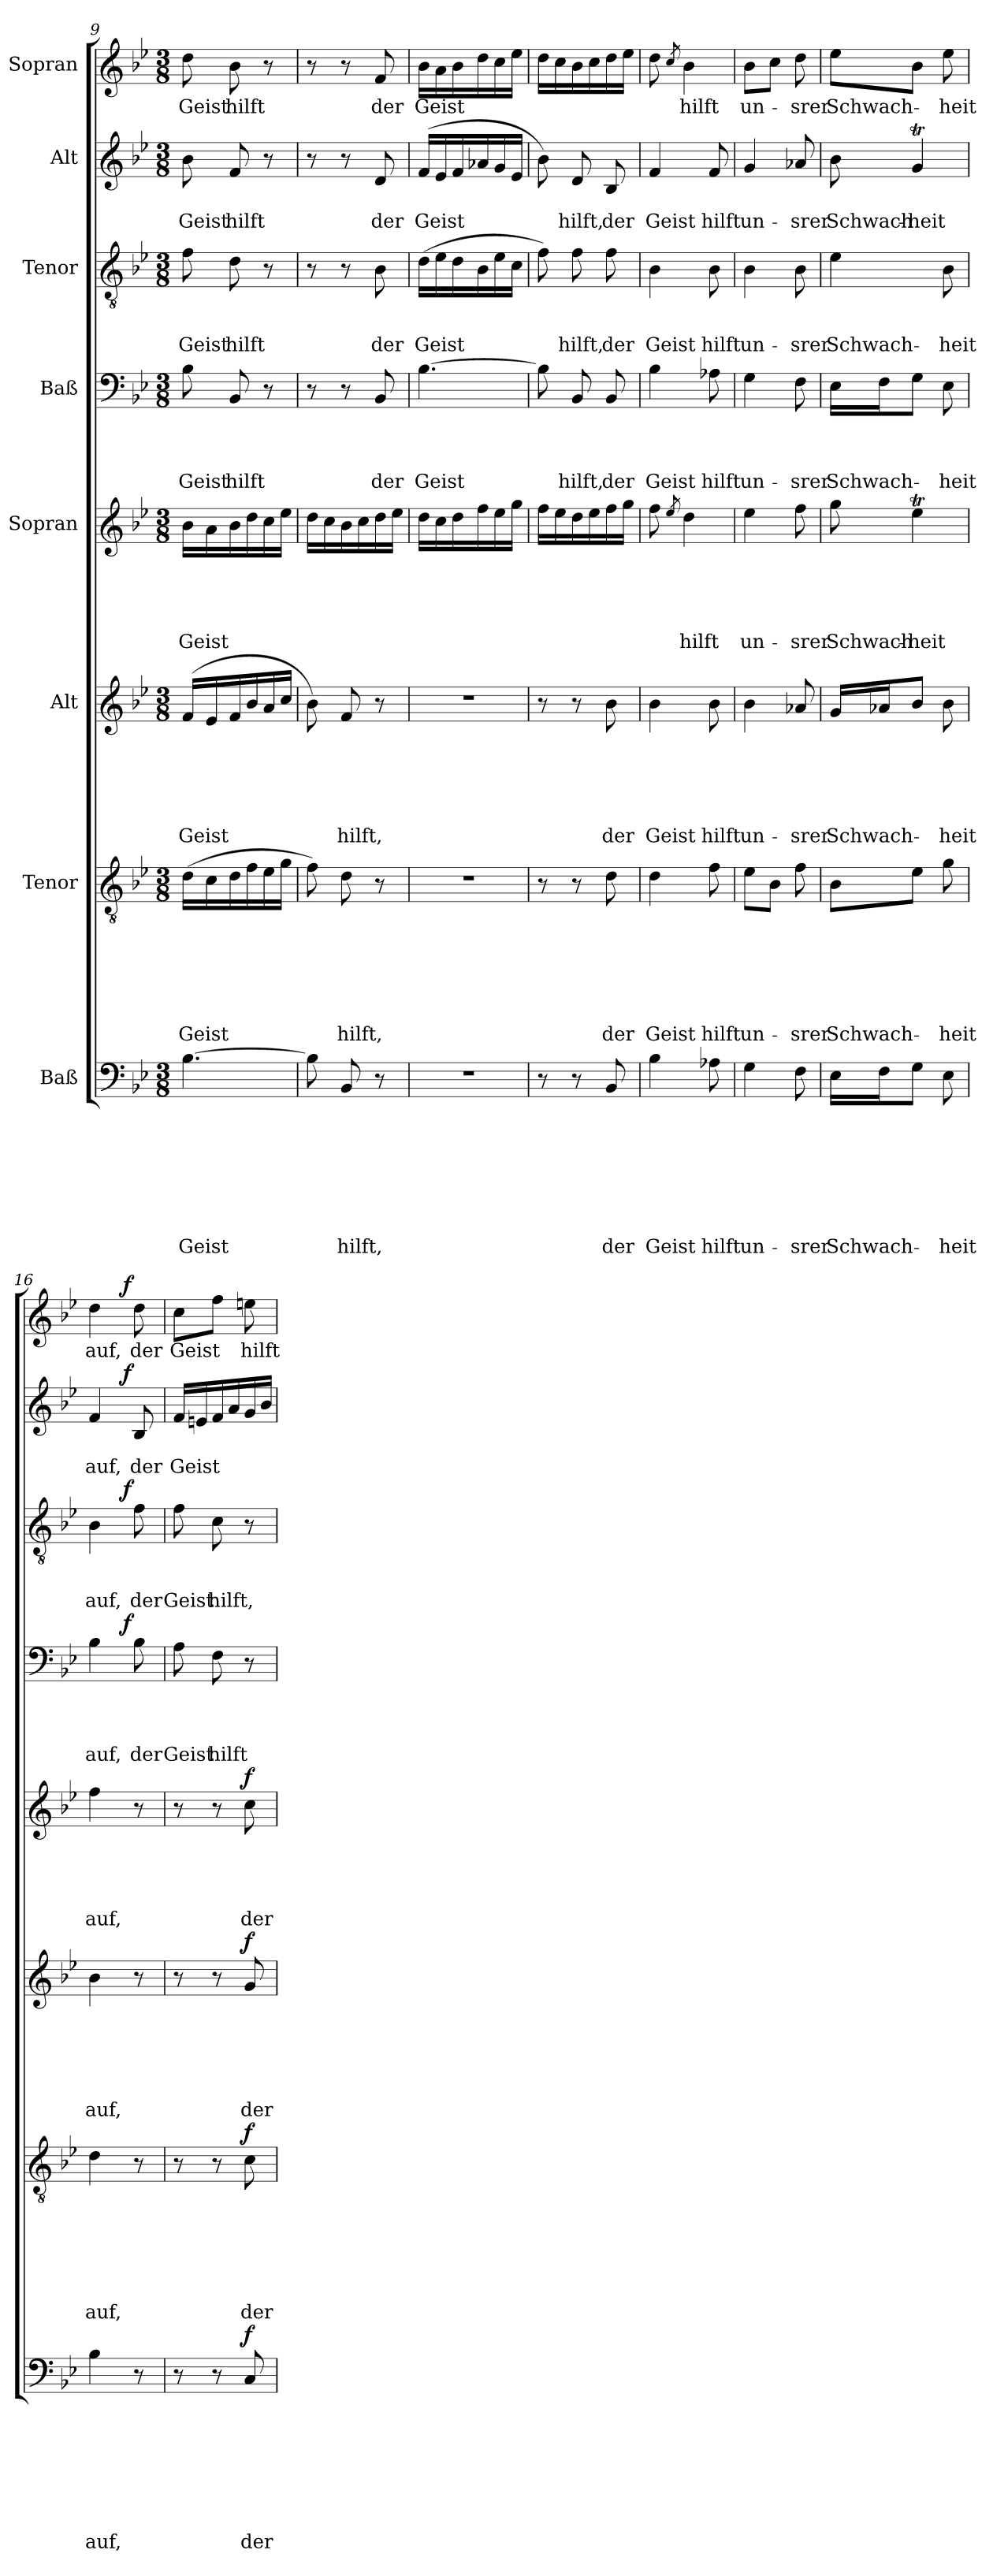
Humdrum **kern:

**kern	**text	**text	**text	**text	**text	**text	**text	**text	**dynam	**kern	**text	**text	**text	**text	**text	**text	**text	**dynam	**kern	**text	**text	**text	**text	**text	**text	**dynam	**kern	**text	**text	**text	**text	**text	**dynam	**kern	**text	**text	**text	**text	**dynam	**kern	**text	**text	**text	**dynam	**kern	**text	**text	**dynam	**kern	**text	**dynam
*part8	*part8	*part8	*part8	*part8	*part8	*part8	*part8	*part8	*part8	*part7	*part7	*part7	*part7	*part7	*part7	*part7	*part7	*part7	*part6	*part6	*part6	*part6	*part6	*part6	*part6	*part6	*part5	*part5	*part5	*part5	*part5	*part5	*part5	*part4	*part4	*part4	*part4	*part4	*part4	*part3	*part3	*part3	*part3	*part3	*part2	*part2	*part2	*part2	*part1	*part1	*part1
*staff8	*staff8	*staff8	*staff8	*staff8	*staff8	*staff8	*staff8	*staff8	*staff8	*staff7	*staff7	*staff7	*staff7	*staff7	*staff7	*staff7	*staff7	*staff7	*staff6	*staff6	*staff6	*staff6	*staff6	*staff6	*staff6	*staff6	*staff5	*staff5	*staff5	*staff5	*staff5	*staff5	*staff5	*staff4	*staff4	*staff4	*staff4	*staff4	*staff4	*staff3	*staff3	*staff3	*staff3	*staff3	*staff2	*staff2	*staff2	*staff2	*staff1	*staff1	*staff1
*I"Baß	*	*	*	*	*	*	*	*	*	*I"Tenor	*	*	*	*	*	*	*	*	*I"Alt	*	*	*	*	*	*	*	*I"Sopran	*	*	*	*	*	*	*I"Baß	*	*	*	*	*	*I"Tenor	*	*	*	*	*I"Alt	*	*	*	*I"Sopran	*	*
*clefF4	*	*	*	*	*	*	*	*	*	*clefGv2	*	*	*	*	*	*	*	*	*clefG2	*	*	*	*	*	*	*	*clefG2	*	*	*	*	*	*	*clefF4	*	*	*	*	*	*clefGv2	*	*	*	*	*clefG2	*	*	*	*clefG2	*	*
*k[b-e-]	*	*	*	*	*	*	*	*	*	*k[b-e-]	*	*	*	*	*	*	*	*	*k[b-e-]	*	*	*	*	*	*	*	*k[b-e-]	*	*	*	*	*	*	*k[b-e-]	*	*	*	*	*	*k[b-e-]	*	*	*	*	*k[b-e-]	*	*	*	*k[b-e-]	*	*
*B-:	*	*	*	*	*	*	*	*	*	*B-:	*	*	*	*	*	*	*	*	*B-:	*	*	*	*	*	*	*	*B-:	*	*	*	*	*	*	*B-:	*	*	*	*	*	*B-:	*	*	*	*	*B-:	*	*	*	*B-:	*	*
*M3/8	*	*	*	*	*	*	*	*	*	*M3/8	*	*	*	*	*	*	*	*	*M3/8	*	*	*	*	*	*	*	*M3/8	*	*	*	*	*	*	*M3/8	*	*	*	*	*	*M3/8	*	*	*	*	*M3/8	*	*	*	*M3/8	*	*
=9	=9	=9	=9	=9	=9	=9	=9	=9	=9	=9	=9	=9	=9	=9	=9	=9	=9	=9	=9	=9	=9	=9	=9	=9	=9	=9	=9	=9	=9	=9	=9	=9	=9	=9	=9	=9	=9	=9	=9	=9	=9	=9	=9	=9	=9	=9	=9	=9	=9	=9	=9
[4.B-!\	.	.	.	.	.	.	.	Geist	.	(16d!\LL	.	.	.	.	.	.	Geist	.	(16f!/LL	.	.	.	.	.	Geist	.	16b-!\LL	.	.	.	.	Geist	.	8B-!\	.	.	.	Geist	.	8f!\	.	.	Geist	.	8b-!\	.	Geist	.	8dd!\	Geist	.
.	.	.	.	.	.	.	.	.	.	16c!\	.	.	.	.	.	.	.	.	16e-!/	.	.	.	.	.	.	.	16a!\	.	.	.	.	.	.	.	.	.	.	.	.	.	.	.	.	.	.	.	.	.	.	.	.
.	.	.	.	.	.	.	.	.	.	16d!\	.	.	.	.	.	.	.	.	16f!/	.	.	.	.	.	.	.	16b-!\	.	.	.	.	.	.	8BB-!/	.	.	.	hilft	.	8d!\	.	.	hilft	.	8f!/	.	hilft	.	8b-!\	hilft	.
.	.	.	.	.	.	.	.	.	.	16f!\	.	.	.	.	.	.	.	.	16b-!/	.	.	.	.	.	.	.	16dd!\	.	.	.	.	.	.	.	.	.	.	.	.	.	.	.	.	.	.	.	.	.	.	.	.
.	.	.	.	.	.	.	.	.	.	16e-!\	.	.	.	.	.	.	.	.	16a!/	.	.	.	.	.	.	.	16cc!\	.	.	.	.	.	.	8r	.	.	.	.	.	8r	.	.	.	.	8r	.	.	.	8r	.	.
.	.	.	.	.	.	.	.	.	.	16g!\JJ	.	.	.	.	.	.	.	.	16cc!/JJ	.	.	.	.	.	.	.	16ee-!\JJ	.	.	.	.	.	.	.	.	.	.	.	.	.	.	.	.	.	.	.	.	.	.	.	.
=10	=10	=10	=10	=10	=10	=10	=10	=10	=10	=10	=10	=10	=10	=10	=10	=10	=10	=10	=10	=10	=10	=10	=10	=10	=10	=10	=10	=10	=10	=10	=10	=10	=10	=10	=10	=10	=10	=10	=10	=10	=10	=10	=10	=10	=10	=10	=10	=10	=10	=10	=10
8B-!\]	.	.	.	.	.	.	.	.	.	8f!\)	.	.	.	.	.	.	.	.	8b-!\)	.	.	.	.	.	.	.	16dd!\LL	.	.	.	.	.	.	8r	.	.	.	.	.	8r	.	.	.	.	8r	.	.	.	8r	.	.
.	.	.	.	.	.	.	.	.	.	.	.	.	.	.	.	.	.	.	.	.	.	.	.	.	.	.	16cc!\	.	.	.	.	.	.	.	.	.	.	.	.	.	.	.	.	.	.	.	.	.	.	.	.
8BB-!/	.	.	.	.	.	.	.	hilft,	.	8d!\	.	.	.	.	.	.	hilft,	.	8f!/	.	.	.	.	.	hilft,	.	16b-!\	.	.	.	.	.	.	8r	.	.	.	.	.	8r	.	.	.	.	8r	.	.	.	8r	.	.
.	.	.	.	.	.	.	.	.	.	.	.	.	.	.	.	.	.	.	.	.	.	.	.	.	.	.	16cc!\	.	.	.	.	.	.	.	.	.	.	.	.	.	.	.	.	.	.	.	.	.	.	.	.
8r	.	.	.	.	.	.	.	.	.	8r	.	.	.	.	.	.	.	.	8r	.	.	.	.	.	.	.	16dd!\	.	.	.	.	.	.	8BB-!/	.	.	.	der	.	8B-!\	.	.	der	.	8d!/	.	der	.	8f!/	der	.
.	.	.	.	.	.	.	.	.	.	.	.	.	.	.	.	.	.	.	.	.	.	.	.	.	.	.	16ee-!\JJ	.	.	.	.	.	.	.	.	.	.	.	.	.	.	.	.	.	.	.	.	.	.	.	.
=11	=11	=11	=11	=11	=11	=11	=11	=11	=11	=11	=11	=11	=11	=11	=11	=11	=11	=11	=11	=11	=11	=11	=11	=11	=11	=11	=11	=11	=11	=11	=11	=11	=11	=11	=11	=11	=11	=11	=11	=11	=11	=11	=11	=11	=11	=11	=11	=11	=11	=11	=11
4.r	.	.	.	.	.	.	.	.	.	4.r	.	.	.	.	.	.	.	.	4.r	.	.	.	.	.	.	.	16dd!\LL	.	.	.	.	.	.	[4.B-!\	.	.	.	Geist	.	(16d!\LL	.	.	Geist	.	(16f!/LL	.	Geist	.	16b-!\LL	Geist	.
.	.	.	.	.	.	.	.	.	.	.	.	.	.	.	.	.	.	.	.	.	.	.	.	.	.	.	16cc!\	.	.	.	.	.	.	.	.	.	.	.	.	16e-!\	.	.	.	.	16e-!/	.	.	.	16a!\	.	.
.	.	.	.	.	.	.	.	.	.	.	.	.	.	.	.	.	.	.	.	.	.	.	.	.	.	.	16dd!\	.	.	.	.	.	.	.	.	.	.	.	.	16d!\	.	.	.	.	16f!/	.	.	.	16b-!\	.	.
.	.	.	.	.	.	.	.	.	.	.	.	.	.	.	.	.	.	.	.	.	.	.	.	.	.	.	16ff!\	.	.	.	.	.	.	.	.	.	.	.	.	16B-!\	.	.	.	.	16a-X!/	.	.	.	16dd!\	.	.
.	.	.	.	.	.	.	.	.	.	.	.	.	.	.	.	.	.	.	.	.	.	.	.	.	.	.	16ee-!\	.	.	.	.	.	.	.	.	.	.	.	.	16e-!\	.	.	.	.	16g!/	.	.	.	16cc!\	.	.
.	.	.	.	.	.	.	.	.	.	.	.	.	.	.	.	.	.	.	.	.	.	.	.	.	.	.	16gg!\JJ	.	.	.	.	.	.	.	.	.	.	.	.	16c!\JJ	.	.	.	.	16e-!/JJ	.	.	.	16ee-!\JJ	.	.
=12	=12	=12	=12	=12	=12	=12	=12	=12	=12	=12	=12	=12	=12	=12	=12	=12	=12	=12	=12	=12	=12	=12	=12	=12	=12	=12	=12	=12	=12	=12	=12	=12	=12	=12	=12	=12	=12	=12	=12	=12	=12	=12	=12	=12	=12	=12	=12	=12	=12	=12	=12
8r	.	.	.	.	.	.	.	.	.	8r	.	.	.	.	.	.	.	.	8r	.	.	.	.	.	.	.	16ff!\LL	.	.	.	.	.	.	8B-!\]	.	.	.	.	.	8f!\)	.	.	.	.	8b-!\)	.	.	.	16dd!\LL	.	.
.	.	.	.	.	.	.	.	.	.	.	.	.	.	.	.	.	.	.	.	.	.	.	.	.	.	.	16ee-!\	.	.	.	.	.	.	.	.	.	.	.	.	.	.	.	.	.	.	.	.	.	16cc!\	.	.
8r	.	.	.	.	.	.	.	.	.	8r	.	.	.	.	.	.	.	.	8r	.	.	.	.	.	.	.	16dd!\	.	.	.	.	.	.	8BB-!/	.	.	.	hilft,	.	8f!\	.	.	hilft,	.	8d!/	.	hilft,	.	16b-!\	.	.
.	.	.	.	.	.	.	.	.	.	.	.	.	.	.	.	.	.	.	.	.	.	.	.	.	.	.	16ee-!\	.	.	.	.	.	.	.	.	.	.	.	.	.	.	.	.	.	.	.	.	.	16cc!\	.	.
8BB-!/	.	.	.	.	.	.	.	der	.	8d!\	.	.	.	.	.	.	der	.	8b-!\	.	.	.	.	.	der	.	16ff!\	.	.	.	.	.	.	8BB-!/	.	.	.	der	.	8f!\	.	.	der	.	8B-!/	.	der	.	16dd!\	.	.
.	.	.	.	.	.	.	.	.	.	.	.	.	.	.	.	.	.	.	.	.	.	.	.	.	.	.	16gg!\JJ	.	.	.	.	.	.	.	.	.	.	.	.	.	.	.	.	.	.	.	.	.	16ee-!\JJ	.	.
!!LO:PB:g=z
=13	=13	=13	=13	=13	=13	=13	=13	=13	=13	=13	=13	=13	=13	=13	=13	=13	=13	=13	=13	=13	=13	=13	=13	=13	=13	=13	=13	=13	=13	=13	=13	=13	=13	=13	=13	=13	=13	=13	=13	=13	=13	=13	=13	=13	=13	=13	=13	=13	=13	=13	=13
4B-!\	.	.	.	.	.	.	.	Geist	.	4d!\	.	.	.	.	.	.	Geist	.	4b-!\	.	.	.	.	.	Geist	.	8ff!\	.	.	.	.	.	.	4B-!\	.	.	.	Geist	.	4B-!\	.	.	Geist	.	4f!/	.	Geist	.	8dd!\	.	.
.	.	.	.	.	.	.	.	.	.	.	.	.	.	.	.	.	.	.	.	.	.	.	.	.	.	.	8qee-/	.	.	.	.	.	.	.	.	.	.	.	.	.	.	.	.	.	.	.	.	.	8qcc/	.	.
.	.	.	.	.	.	.	.	.	.	.	.	.	.	.	.	.	.	.	.	.	.	.	.	.	.	.	4dd!\	.	.	.	.	hilft	.	.	.	.	.	.	.	.	.	.	.	.	.	.	.	.	4b-!\	hilft	.
8A-X!\	.	.	.	.	.	.	.	hilft	.	8f!\	.	.	.	.	.	.	hilft	.	8b-!\	.	.	.	.	.	hilft	.	.	.	.	.	.	.	.	8A-X!\	.	.	.	hilft	.	8B-!\	.	.	hilft	.	8f!/	.	hilft	.	.	.	.
=14	=14	=14	=14	=14	=14	=14	=14	=14	=14	=14	=14	=14	=14	=14	=14	=14	=14	=14	=14	=14	=14	=14	=14	=14	=14	=14	=14	=14	=14	=14	=14	=14	=14	=14	=14	=14	=14	=14	=14	=14	=14	=14	=14	=14	=14	=14	=14	=14	=14	=14	=14
4G!\	.	.	.	.	.	.	.	un-	.	8e-!\L	.	.	.	.	.	.	un-	.	4b-!\	.	.	.	.	.	un-	.	4ee-!\	.	.	.	.	un-	.	4G!\	.	.	.	un-	.	4B-!\	.	.	un-	.	4g!/	.	un-	.	8b-!\L	un-	.
.	.	.	.	.	.	.	.	.	.	8B-!\J	.	.	.	.	.	.	.	.	.	.	.	.	.	.	.	.	.	.	.	.	.	.	.	.	.	.	.	.	.	.	.	.	.	.	.	.	.	.	8cc!\J	.	.
8F!\	.	.	.	.	.	.	.	-srer	.	8f!\	.	.	.	.	.	.	-srer	.	8a-X!/	.	.	.	.	.	-srer	.	8ff!\	.	.	.	.	-srer	.	8F!\	.	.	.	-srer	.	8B-!\	.	.	-srer	.	8a-X!/	.	-srer	.	8dd!\	-srer	.
=15	=15	=15	=15	=15	=15	=15	=15	=15	=15	=15	=15	=15	=15	=15	=15	=15	=15	=15	=15	=15	=15	=15	=15	=15	=15	=15	=15	=15	=15	=15	=15	=15	=15	=15	=15	=15	=15	=15	=15	=15	=15	=15	=15	=15	=15	=15	=15	=15	=15	=15	=15
16E-!\LL	.	.	.	.	.	.	.	Schwach-	.	8B-!\L	.	.	.	.	.	.	Schwach-	.	16g!/LL	.	.	.	.	.	Schwach-	.	8gg!\	.	.	.	.	Schwach-	.	16E-!\LL	.	.	.	Schwach-	.	4e-!\	.	.	Schwach-	.	8b-!\	.	Schwach-	.	8ee-!\L	Schwach-	.
16F!\J	.	.	.	.	.	.	.	.	.	.	.	.	.	.	.	.	.	.	16a-X!/J	.	.	.	.	.	.	.	.	.	.	.	.	.	.	16F!\J	.	.	.	.	.	.	.	.	.	.	.	.	.	.	.	.	.
8G!\J	.	.	.	.	.	.	.	.	.	8e-!\J	.	.	.	.	.	.	.	.	8b-!/J	.	.	.	.	.	.	.	4ee-T!\	.	.	.	.	-heit	.	8G!\J	.	.	.	.	.	.	.	.	.	.	4gT!/	.	-heit	.	8b-!\J	.	.
8E-!\	.	.	.	.	.	.	.	-heit	.	8g!\	.	.	.	.	.	.	-heit	.	8b-!\	.	.	.	.	.	-heit	.	.	.	.	.	.	.	.	8E-!\	.	.	.	-heit	.	8B-!\	.	.	-heit	.	.	.	.	.	8ee-!\	-heit	.
=16	=16	=16	=16	=16	=16	=16	=16	=16	=16	=16	=16	=16	=16	=16	=16	=16	=16	=16	=16	=16	=16	=16	=16	=16	=16	=16	=16	=16	=16	=16	=16	=16	=16	=16	=16	=16	=16	=16	=16	=16	=16	=16	=16	=16	=16	=16	=16	=16	=16	=16	=16
*	*	*	*	*	*	*	*	*	*	*	*	*	*	*	*	*	*	*	*	*	*	*	*	*	*	*	*	*	*	*	*	*	*	*^	*	*	*	*	*	*^	*	*	*	*	*^	*	*	*	*^	*	*
4B-!\	.	.	.	.	.	.	.	auf,	.	4d!\	.	.	.	.	.	.	auf,	.	4b-!\	.	.	.	.	.	auf,	.	4ff!\	.	.	.	.	auf,	.	4B-!\	8..ryy	.	.	.	auf,	.	4B-!\	8..ryy	.	.	auf,	.	4f!/	8..ryy	.	auf,	.	4dd!\	8..ryy	auf,	.
!	!	!	!	!	!	!	!	!	!	!	!	!	!	!	!	!	!	!	!	!	!	!	!	!	!	!	!	!	!	!	!	!	!	!	!	!	!	!	!	!LO:DY:a	!	!	!	!	!	!LO:DY:a	!	!	!	!	!LO:DY:a	!	!	!	!LO:DY:a
.	.	.	.	.	.	.	.	.	.	.	.	.	.	.	.	.	.	.	.	.	.	.	.	.	.	.	.	.	.	.	.	.	.	.	8ryy	.	.	.	.	f	.	8ryy	.	.	.	f	.	8ryy	.	.	f	.	8ryy	.	f
8r	.	.	.	.	.	.	.	.	.	8r	.	.	.	.	.	.	.	.	8r	.	.	.	.	.	.	.	8r	.	.	.	.	.	.	8B-!\	.	.	.	.	der	.	8f!\	.	.	.	der	.	8B-!/	.	.	der	.	8dd!\	.	der	.
.	.	.	.	.	.	.	.	.	.	.	.	.	.	.	.	.	.	.	.	.	.	.	.	.	.	.	.	.	.	.	.	.	.	.	32ryy	.	.	.	.	.	.	32ryy	.	.	.	.	.	32ryy	.	.	.	.	32ryy	.	.
*	*	*	*	*	*	*	*	*	*	*	*	*	*	*	*	*	*	*	*	*	*	*	*	*	*	*	*	*	*	*	*	*	*	*v	*v	*	*	*	*	*	*	*	*	*	*	*	*v	*v	*	*	*	*v	*v	*	*
*	*	*	*	*	*	*	*	*	*	*	*	*	*	*	*	*	*	*	*	*	*	*	*	*	*	*	*	*	*	*	*	*	*	*	*	*	*	*	*	*v	*v	*	*	*	*	*	*	*	*	*	*	*
=17	=17	=17	=17	=17	=17	=17	=17	=17	=17	=17	=17	=17	=17	=17	=17	=17	=17	=17	=17	=17	=17	=17	=17	=17	=17	=17	=17	=17	=17	=17	=17	=17	=17	=17	=17	=17	=17	=17	=17	=17	=17	=17	=17	=17	=17	=17	=17	=17	=17	=17	=17
8r	.	.	.	.	.	.	.	.	.	8r	.	.	.	.	.	.	.	.	8r	.	.	.	.	.	.	.	8r	.	.	.	.	.	.	8A!\	.	.	.	Geist	.	8f!\	.	.	Geist	.	16f!/LL	.	Geist	.	8cc!\L	Geist	.
.	.	.	.	.	.	.	.	.	.	.	.	.	.	.	.	.	.	.	.	.	.	.	.	.	.	.	.	.	.	.	.	.	.	.	.	.	.	.	.	.	.	.	.	.	16en!/	.	.	.	.	.	.
8r	.	.	.	.	.	.	.	.	.	8r	.	.	.	.	.	.	.	.	8r	.	.	.	.	.	.	.	8r	.	.	.	.	.	.	8F!\	.	.	.	hilft	.	8c!\	.	.	hilft,	.	16f!/	.	.	.	8ff!\J	.	.
.	.	.	.	.	.	.	.	.	.	.	.	.	.	.	.	.	.	.	.	.	.	.	.	.	.	.	.	.	.	.	.	.	.	.	.	.	.	.	.	.	.	.	.	.	16a!/	.	.	.	.	.	.
!	!	!	!	!	!	!	!	!	!LO:DY:a	!	!	!	!	!	!	!	!	!LO:DY:a	!	!	!	!	!	!	!	!LO:DY:a	!	!	!	!	!	!	!LO:DY:a	!	!	!	!	!	!	!	!	!	!	!	!	!	!	!	!	!	!
8C!/	.	.	.	.	.	.	.	der	f	8c!\	.	.	.	.	.	.	der	f	8g!/	.	.	.	.	.	der	f	8cc!\	.	.	.	.	der	f	8r	.	.	.	.	.	8r	.	.	.	.	16g!/	.	.	.	8een!\	hilft	.
.	.	.	.	.	.	.	.	.	.	.	.	.	.	.	.	.	.	.	.	.	.	.	.	.	.	.	.	.	.	.	.	.	.	.	.	.	.	.	.	.	.	.	.	.	16b-!/JJ	.	.	.	.	.	.
=	=	=	=	=	=	=	=	=	=	=	=	=	=	=	=	=	=	=	=	=	=	=	=	=	=	=	=	=	=	=	=	=	=	=	=	=	=	=	=	=	=	=	=	=	=	=	=	=	=	=	=
*-	*-	*-	*-	*-	*-	*-	*-	*-	*-	*-	*-	*-	*-	*-	*-	*-	*-	*-	*-	*-	*-	*-	*-	*-	*-	*-	*-	*-	*-	*-	*-	*-	*-	*-	*-	*-	*-	*-	*-	*-	*-	*-	*-	*-	*-	*-	*-	*-	*-	*-	*-
